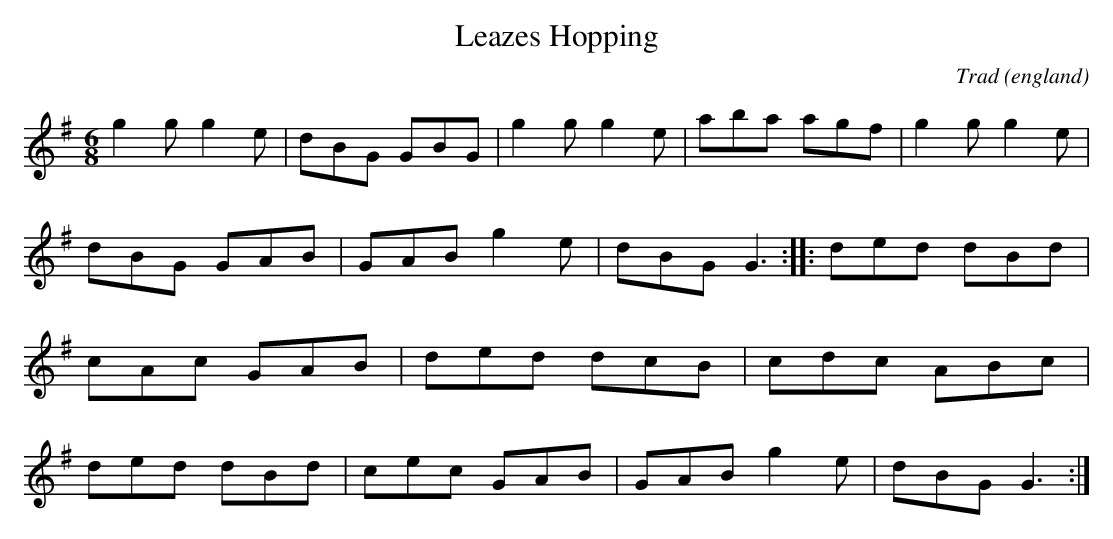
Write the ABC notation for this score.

X:1
T:Leazes Hopping
O:england
C:Trad
M:6/8
K:G
g2 g g2 e |dBG GBG| g2 g g2 e| aba agf| g2 g g2 e | dBG GAB| GAB g2 e | dBG  G3::\
ded dBd| cAc GAB | ded dcB| cdc ABc | ded dBd| cec GAB| GAB g2 e| dBG G3:|
